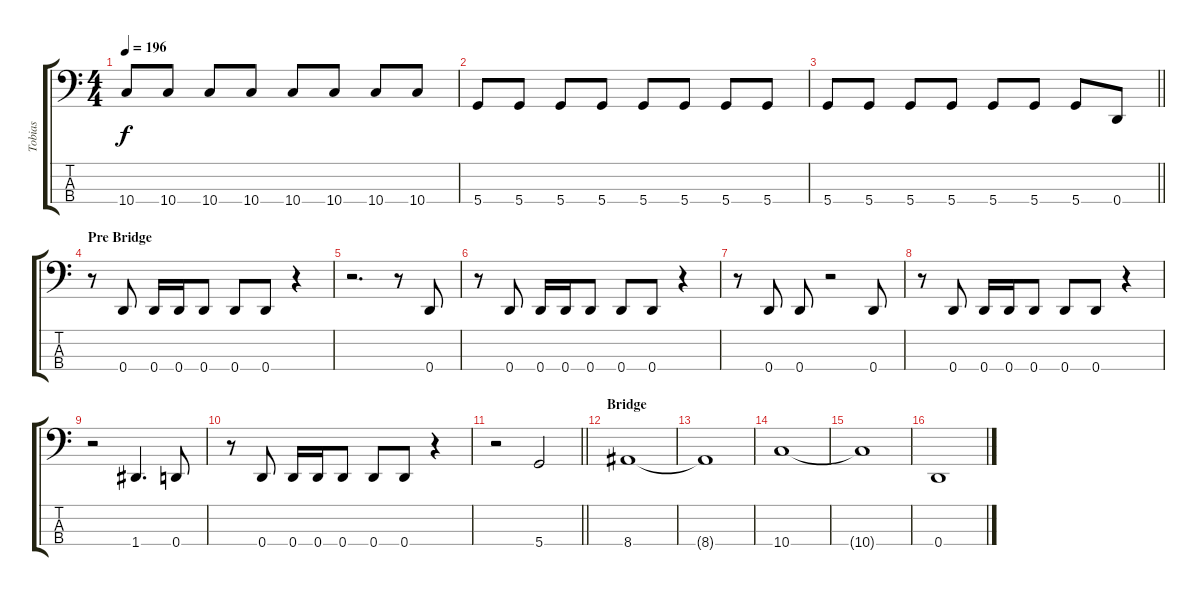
\track ("Tobias" "Tobias") {instrument electricbasspick}
\staff {score tabs}
\tuning (G2 D2 A1 D1) {hide}
\ts (4 4)
\tempo 196
\clef f4
\ks aminor
10.4.8{dy f} 10.4.8 10.4.8 10.4.8 10.4.8 10.4.8 10.4.8 10.4.8 |
5.4.8 5.4.8 5.4.8 5.4.8 5.4.8 5.4.8 5.4.8 5.4.8 |
\barLineRight lightlight
5.4.8 5.4.8 5.4.8 5.4.8 5.4.8 5.4.8 5.4.8 0.4.8 |
\section ("" "Pre Bridge")
r.8 0.4.8 0.4.16 0.4.16 0.4.8 0.4.8 0.4.8 r.4 |
r.2{d} r.8 0.4.8 |
r.8 0.4.8 0.4.16 0.4.16 0.4.8 0.4.8 0.4.8 r.4 |
r.8 0.4.8 0.4.8 r.2 0.4.8 |
r.8 0.4.8 0.4.16 0.4.16 0.4.8 0.4.8 0.4.8 r.4 |
r.2 1.4.4{d} 0.4.8 |
r.8 0.4.8 0.4.16 0.4.16 0.4.8 0.4.8 0.4.8 r.4 |
\barLineRight lightlight
r.2 5.4.2 |
\section ("" "Bridge")
8.4.1 |
8.4{t}.1 |
10.4.1 |
10.4{t}.1 |
0.4.1
